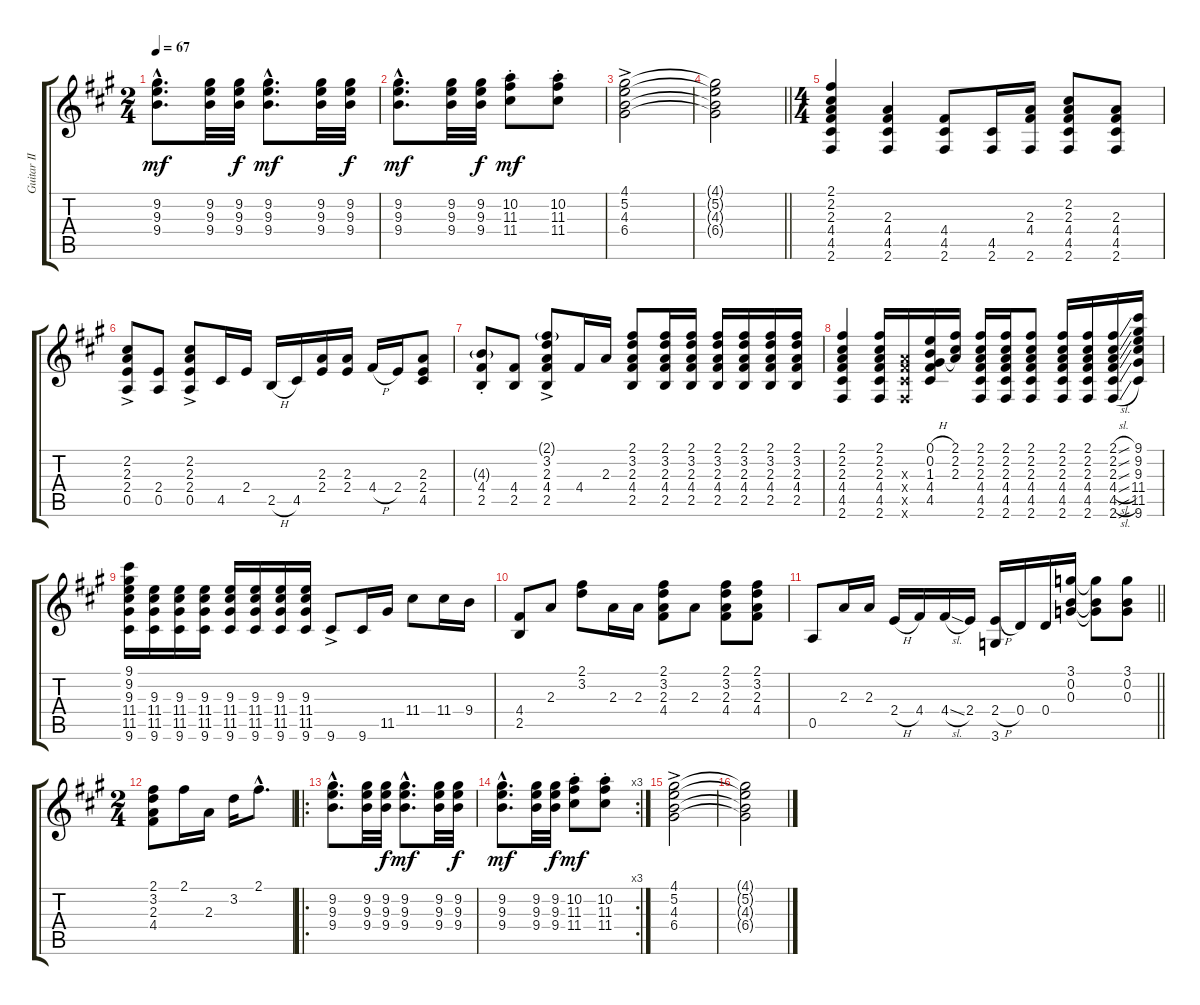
\track ("Guitar II - Duane Allman" "Guitar II ") {instrument overdrivenguitar}
\staff {score tabs}
\tuning (E4 B3 G3 D3 A2 E2) {hide}
\ts (2 4)
\tempo 67
\clef g2
\ks a
(9.2{hac} 9.3{hac} 9.4{hac}).8{d dy mf} (9.2 9.3 9.4).32 (9.2 9.3 9.4).32{dy f} (9.2{hac} 9.3{hac} 9.4{hac}).8{d dy mf} (9.2 9.3 9.4).32 (9.2 9.3 9.4).32{dy f} |
(9.2{hac} 9.3{hac} 9.4{hac}).8{d dy mf} (9.2 9.3 9.4).32 (9.2 9.3 9.4).32{dy f} (10.2{st} 11.3{st} 11.4{st}).8{dy mf} (10.2{st} 11.3{st} 11.4{st}).8 |
(4.1{ac} 5.2{ac} 4.3{ac} 6.4{ac}).2 |
\barLineRight lightlight
(4.1{t} 5.2{t} 4.3{t} 6.4{t}).2 |
\ts (4 4)
(2.1 2.2 2.3 4.4 4.5 2.6).4 (2.3 4.4 4.5 2.6).4 (4.4 4.5 2.6).8 (4.5 2.6).16 (2.3 4.4 2.6).16 (2.2 2.3 4.4 4.5 2.6).8 (2.3 4.4 4.5 2.6).8 |
(2.2{ac} 2.3{ac} 2.4{ac} 0.5{ac}).8 (2.4 0.5).8 (2.2{ac} 2.3{ac} 2.4{ac} 0.5{ac}).8 4.5.16 2.4.16 2.5{h}.16 4.5.16 (2.3 2.4).16 (2.3 2.4).16 4.4{h}.16 2.4.16 (2.3 2.4 4.5).8 |
(4.3{g st} 4.4{st} 2.5{st}).8 (4.4 2.5).8 (2.1{g ac} 3.2{ac} 2.3{ac} 4.4{ac} 2.5{ac}).8 4.4.16 2.3.16 (2.1 3.2 2.3 4.4 2.5).8 (2.1 3.2 2.3 4.4 2.5).16 (2.1 3.2 2.3 4.4 2.5).16 (2.1 3.2 2.3 4.4 2.5).16 (2.1 3.2 2.3 4.4 2.5).16 (2.1 3.2 2.3 4.4 2.5).16 (2.1 3.2 2.3 4.4 2.5).16 |
(2.1 2.2 2.3 4.4 4.5 2.6).4 (2.1 2.2 2.3 4.4 4.5 2.6).16 (2.3{x} 4.4{x} 4.5{x} 2.6{x}).16 (0.1{h} 0.2{h} 1.3{h} 4.4 4.5).16 (2.1 2.2 2.3).16 (2.1 2.2 2.3 4.4 4.5 2.6).16 (2.1 2.2 2.3 4.4 4.5 2.6).16 (2.1 2.2 2.3 4.4 4.5 2.6).8 (2.1 2.2 2.3 4.4 4.5 2.6).16 (2.1 2.2 2.3 4.4 4.5 2.6).16 (2.1{sl} 2.2{sl} 2.3{sl} 4.4{sl} 4.5{sl} 2.6{sl}).16 (9.1 9.2 9.3 11.4 11.5 9.6).16 |
(9.1 9.2 9.3 11.4 11.5 9.6).16 (9.3 11.4 11.5 9.6).16 (9.3 11.4 11.5 9.6).16 (9.3 11.4 11.5 9.6).16 (9.3 11.4 11.5 9.6).16 (9.3 11.4 11.5 9.6).16 (9.3 11.4 11.5 9.6).16 (9.3 11.4 11.5 9.6).16 9.6{ac}.8 9.6.16 11.5.16 11.4.8 11.4.16 9.4.16 |
(4.4 2.5).8 2.3.8 (2.1 3.2).8 2.3.16 2.3.16 (2.1 3.2 2.3 4.4).8 2.3.8 (2.1 3.2 2.3 4.4).8 (2.1 3.2 2.3 4.4).8 |
\barLineRight lightlight
0.5.8 2.3.16 2.3.16 2.4{h}.16 4.4.16 4.4{sl}.16 2.4.16 (2.4{h} 3.6).16 0.4.16 0.4.16 (3.1 0.2 0.3).16 (3.1{t} 0.2{t} 0.3{t}).8 (3.1 0.2 0.3).8 |
\ts (2 4)
(2.1 3.2 2.3 4.4).8 2.1.16 2.3.16 3.2.16 2.1{hac}.8{d} |
\ro
(9.2{hac} 9.3{hac} 9.4{hac}).8{d} (9.2 9.3 9.4).32 (9.2 9.3 9.4).32{dy f} (9.2{hac} 9.3{hac} 9.4{hac}).8{d dy mf} (9.2 9.3 9.4).32 (9.2 9.3 9.4).32{dy f} |
\rc 3
(9.2{hac} 9.3{hac} 9.4{hac}).8{d dy mf} (9.2 9.3 9.4).32 (9.2 9.3 9.4).32{dy f} (10.2{st} 11.3{st} 11.4{st}).8{dy mf} (10.2{st} 11.3{st} 11.4{st}).8 |
(4.1{ac} 5.2{ac} 4.3{ac} 6.4{ac}).2 |
(4.1{t} 5.2{t} 4.3{t} 6.4{t}).2
